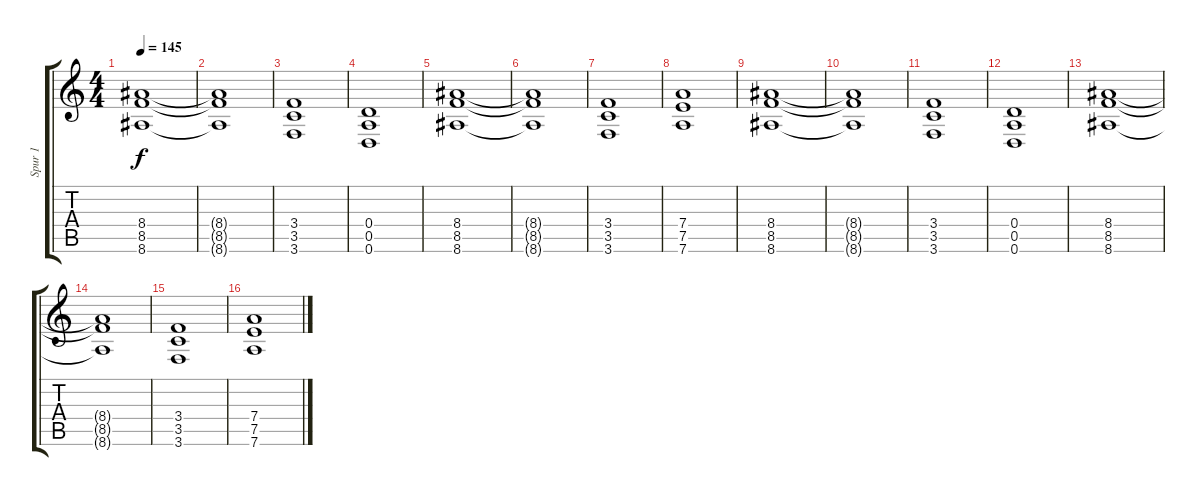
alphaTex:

\track ("Spur 1" "Spur 1") {instrument distortionguitar}
\staff {score tabs}
\tuning (E4 B3 G3 D3 A2 D2) {hide}
\ts (4 4)
\tempo 145
\clef g2
\ks c
(8.4 8.5 8.6).1{dy f} |
(8.4{t} 8.5{t} 8.6{t}).1 |
(3.4 3.5 3.6).1 |
(0.4 0.5 0.6).1 |
(8.4 8.5 8.6).1 |
(8.4{t} 8.5{t} 8.6{t}).1 |
(3.4 3.5 3.6).1 |
(7.4 7.5 7.6).1 |
(8.4 8.5 8.6).1 |
(8.4{t} 8.5{t} 8.6{t}).1 |
(3.4 3.5 3.6).1 |
(0.4 0.5 0.6).1 |
(8.4 8.5 8.6).1 |
(8.4{t} 8.5{t} 8.6{t}).1 |
(3.4 3.5 3.6).1 |
(7.4 7.5 7.6).1
